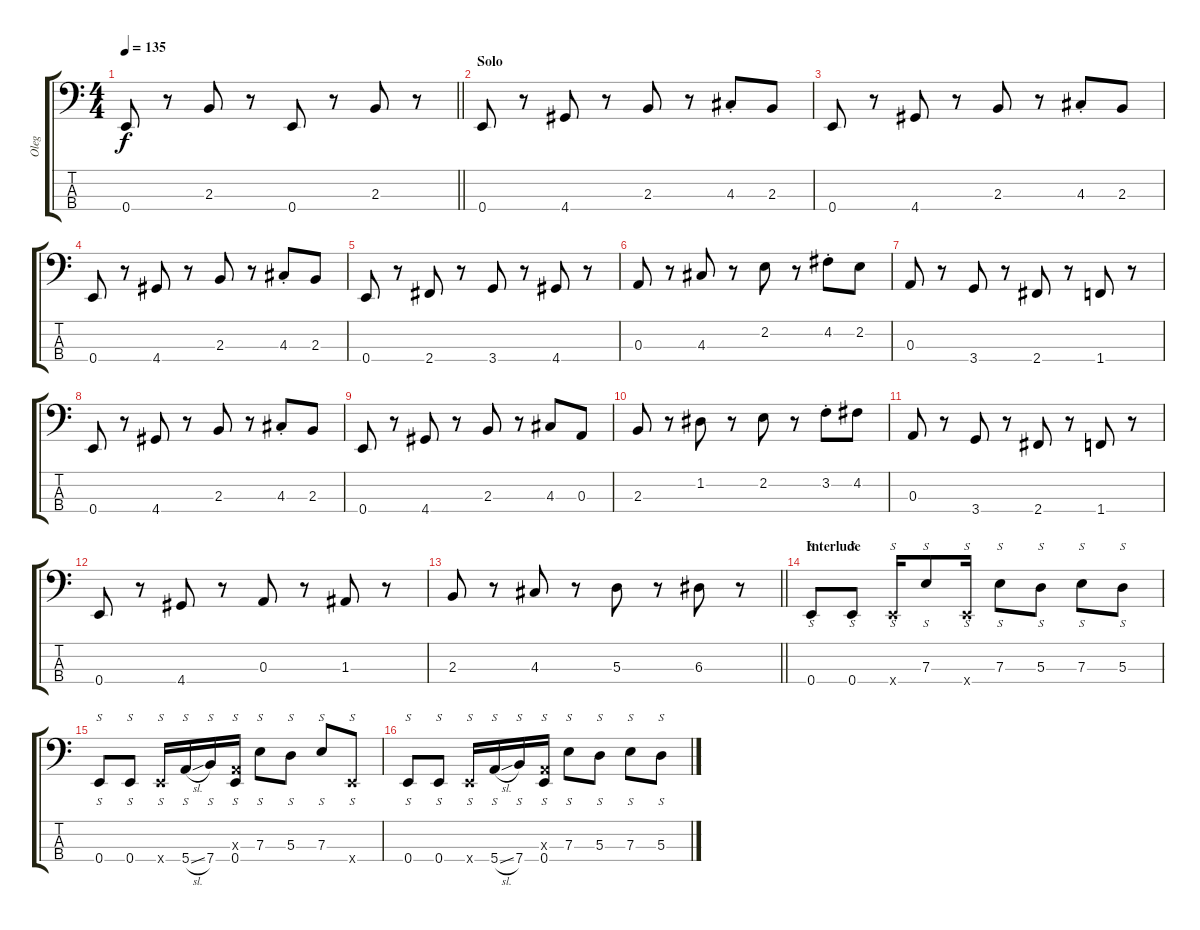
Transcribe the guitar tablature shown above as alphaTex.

\track ("Oleg" "Oleg") {instrument acousticbass}
\staff {score tabs}
\tuning (G2 D2 A1 E1) {hide}
\ts (4 4)
\tempo 135
\clef f4
\barLineRight lightlight
\ks c
0.4.8{dy f} r.8 2.3.8 r.8 0.4.8 r.8 2.3.8 r.8 |
\section ("" "Solo")
0.4.8 r.8 4.4.8 r.8 2.3.8 r.8 4.3{st}.8 2.3.8 |
0.4.8 r.8 4.4.8 r.8 2.3.8 r.8 4.3{st}.8 2.3.8 |
0.4.8 r.8 4.4.8 r.8 2.3.8 r.8 4.3{st}.8 2.3.8 |
0.4.8 r.8 2.4.8 r.8 3.4.8 r.8 4.4.8 r.8 |
0.3.8 r.8 4.3.8 r.8 2.2.8 r.8 4.2{st}.8 2.2.8 |
0.3.8 r.8 3.4.8 r.8 2.4.8 r.8 1.4.8 r.8 |
0.4.8 r.8 4.4.8 r.8 2.3.8 r.8 4.3{st}.8 2.3.8 |
0.4.8 r.8 4.4.8 r.8 2.3.8 r.8 4.3.8 0.3.8 |
2.3.8 r.8 1.2.8 r.8 2.2.8 r.8 3.2{st}.8 4.2.8 |
0.3.8 r.8 3.4.8 r.8 2.4.8 r.8 1.4.8 r.8 |
0.4.8 r.8 4.4.8 r.8 0.3.8 r.8 1.3.8 r.8 |
\barLineRight lightlight
2.3.8 r.8 4.3.8 r.8 5.3.8 r.8 6.3.8 r.8 |
\section ("" "Interlude")
0.4.8{s volume 12 instrument slapbass2} 0.4.8{s} 0.4{x}.16{s} 7.3.8{s} 0.4{x}.16{s} 7.3.8{s} 5.3.8{s} 7.3.8{s} 5.3.8{s} |
0.4.8{s} 0.4.8{s} 0.4{x}.16{s} 5.4{sl}.16{s} 7.4.16{s} (0.3{x} 0.4).16{s} 7.3.8{s} 5.3.8{s} 7.3.8{s} 0.4{x}.8{s} |
0.4.8{s} 0.4.8{s} 0.4{x}.16{s} 5.4{sl}.16{s} 7.4.16{s} (0.3{x} 0.4).16{s} 7.3.8{s} 5.3.8{s} 7.3.8{s} 5.3.8{s}
